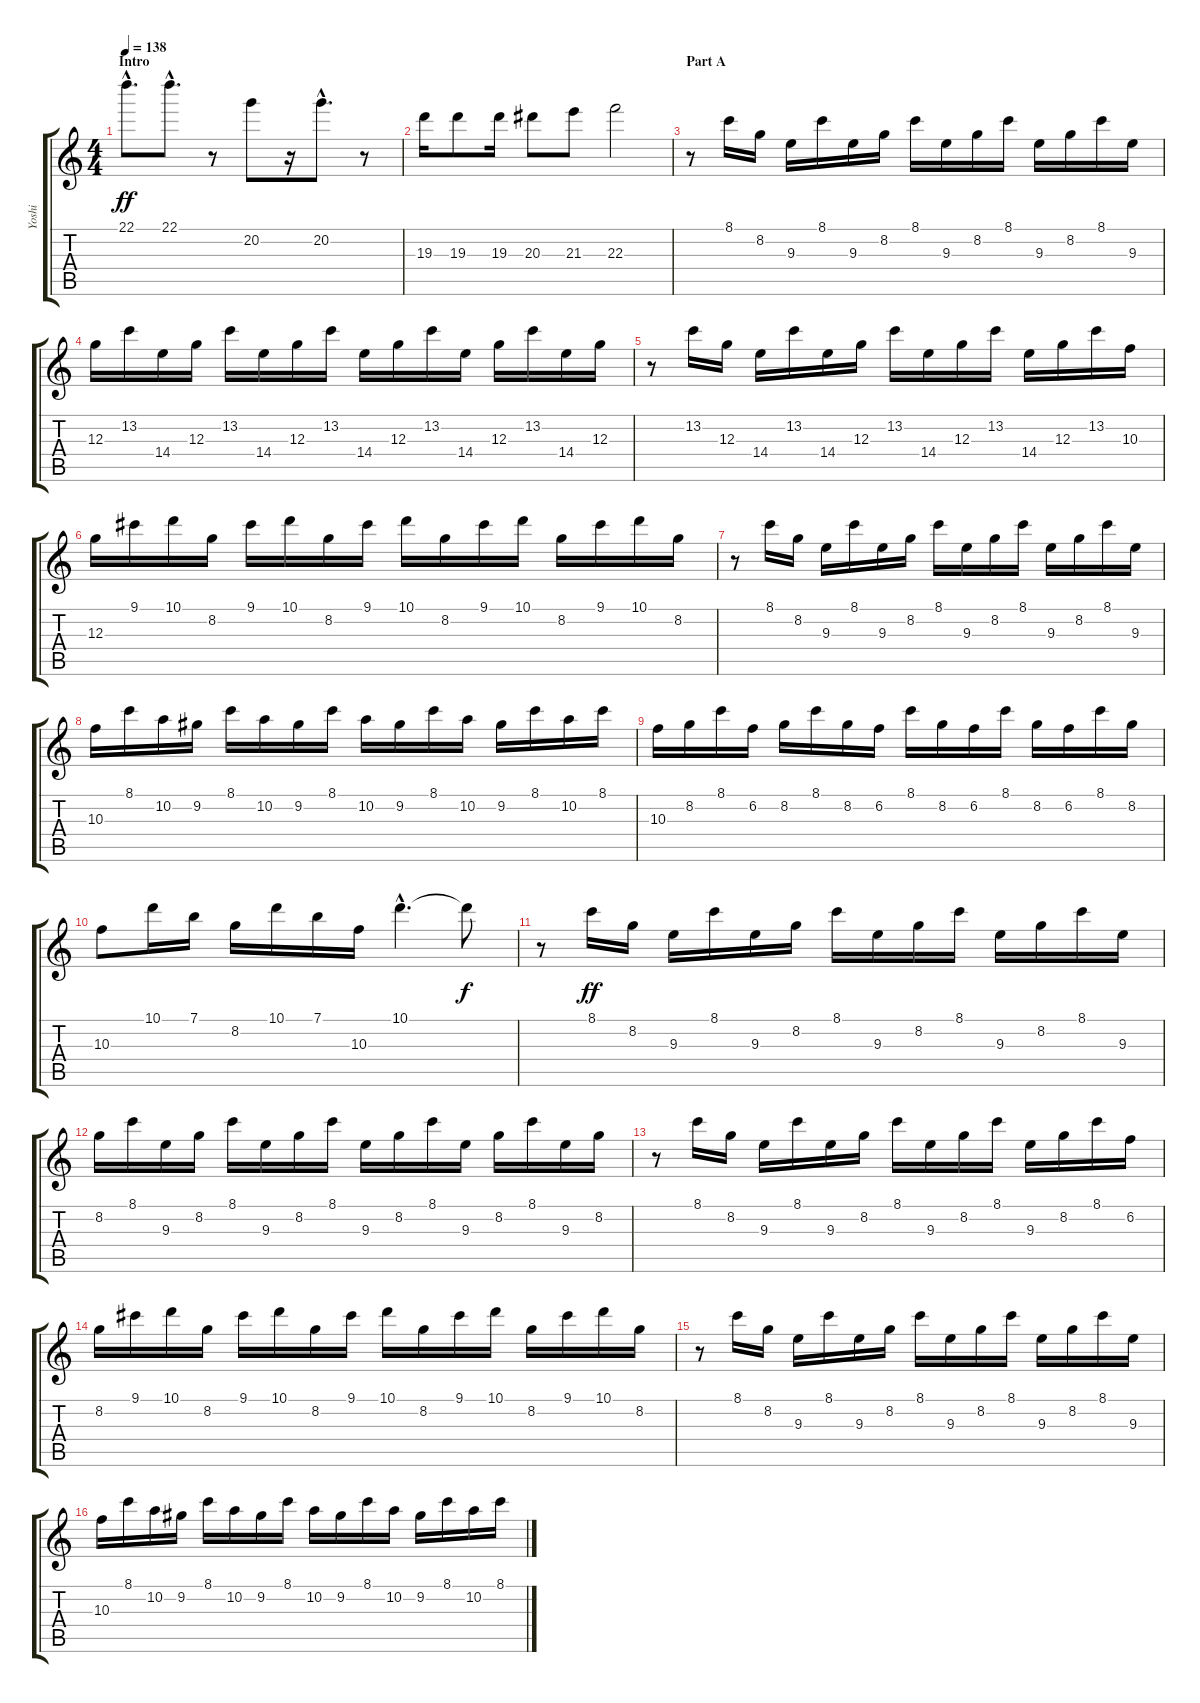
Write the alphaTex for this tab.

\track ("Yoshi" "Yoshi") {instrument banjo}
\staff {score tabs}
\tuning (E4 B3 G3 D3 A2 E2) {hide}
\displaytranspose 12
\ts (4 4)
\section ("" "Intro")
\tempo 138
\clef g2
\ks c
22.1{hac}.8{d dy ff instrument banjo} 22.1{hac}.8{d} r.8 20.2.8 r.16 20.2{hac}.8{d} r.8 |
19.3.16 19.3.8 19.3.16 20.3.8 21.3.8 22.3.2 |
\section ("" "Part A")
r.8 8.1.16 8.2.16 9.3.16 8.1.16 9.3.16 8.2.16 8.1.16 9.3.16 8.2.16 8.1.16 9.3.16 8.2.16 8.1.16 9.3.16 |
12.3.16 13.2.16 14.4.16 12.3.16 13.2.16 14.4.16 12.3.16 13.2.16 14.4.16 12.3.16 13.2.16 14.4.16 12.3.16 13.2.16 14.4.16 12.3.16 |
r.8 13.2.16 12.3.16 14.4.16 13.2.16 14.4.16 12.3.16 13.2.16 14.4.16 12.3.16 13.2.16 14.4.16 12.3.16 13.2.16 10.3.16 |
12.3.16 9.1.16 10.1.16 8.2.16 9.1.16 10.1.16 8.2.16 9.1.16 10.1.16 8.2.16 9.1.16 10.1.16 8.2.16 9.1.16 10.1.16 8.2.16 |
r.8 8.1.16 8.2.16 9.3.16 8.1.16 9.3.16 8.2.16 8.1.16 9.3.16 8.2.16 8.1.16 9.3.16 8.2.16 8.1.16 9.3.16 |
10.3.16 8.1.16 10.2.16 9.2.16 8.1.16 10.2.16 9.2.16 8.1.16 10.2.16 9.2.16 8.1.16 10.2.16 9.2.16 8.1.16 10.2.16 8.1.16 |
10.3.16 8.2.16 8.1.16 6.2.16 8.2.16 8.1.16 8.2.16 6.2.16 8.1.16 8.2.16 6.2.16 8.1.16 8.2.16 6.2.16 8.1.16 8.2.16 |
10.3.8 10.1.16 7.1.16 8.2.16 10.1.16 7.1.16 10.3.16 10.1{hac}.4{d} 10.1{t}.8{dy f} |
r.8 8.1.16{dy ff} 8.2.16 9.3.16 8.1.16 9.3.16 8.2.16 8.1.16 9.3.16 8.2.16 8.1.16 9.3.16 8.2.16 8.1.16 9.3.16 |
8.2.16 8.1.16 9.3.16 8.2.16 8.1.16 9.3.16 8.2.16 8.1.16 9.3.16 8.2.16 8.1.16 9.3.16 8.2.16 8.1.16 9.3.16 8.2.16 |
r.8 8.1.16 8.2.16 9.3.16 8.1.16 9.3.16 8.2.16 8.1.16 9.3.16 8.2.16 8.1.16 9.3.16 8.2.16 8.1.16 6.2.16 |
8.2.16 9.1.16 10.1.16 8.2.16 9.1.16 10.1.16 8.2.16 9.1.16 10.1.16 8.2.16 9.1.16 10.1.16 8.2.16 9.1.16 10.1.16 8.2.16 |
r.8 8.1.16 8.2.16 9.3.16 8.1.16 9.3.16 8.2.16 8.1.16 9.3.16 8.2.16 8.1.16 9.3.16 8.2.16 8.1.16 9.3.16 |
10.3.16 8.1.16 10.2.16 9.2.16 8.1.16 10.2.16 9.2.16 8.1.16 10.2.16 9.2.16 8.1.16 10.2.16 9.2.16 8.1.16 10.2.16 8.1.16
